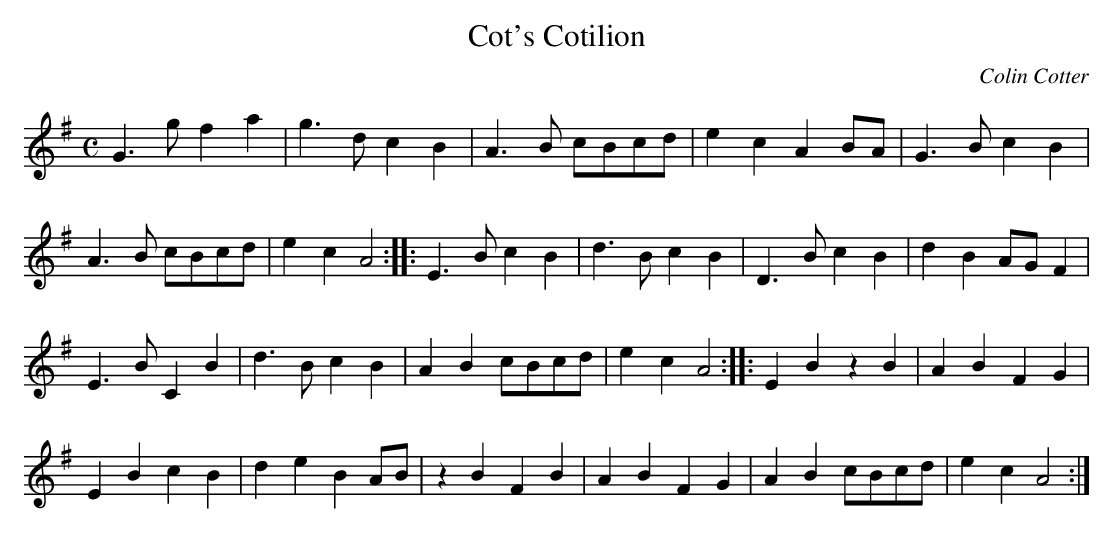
X:1
T:Cot's Cotilion
C:Colin Cotter
M:C
K:G
G3 g f2 a2|g3 d c2 B2|A3 B cBcd|e2 c2 A2 BA|G3 B c2 B2|
A3 B cBcd|e2 c2 A4 :||: E3 B c2 B2|d3 B c2 B2|D3 B c2 B2|d2 B2 AG F2|
E3 B C2 B2|d3 B c2 B2|A2 B2 cBcd|e2 c2 A4 :||:E2 B2 z2 B2|A2 B2 F2 G2|
E2 B2 c2 B2|d2 e2 B2 AB|z2 B2 F2 B2|A2 B2 F2 G2|A2 B2 cBcd|e2 c2 A4 :|
